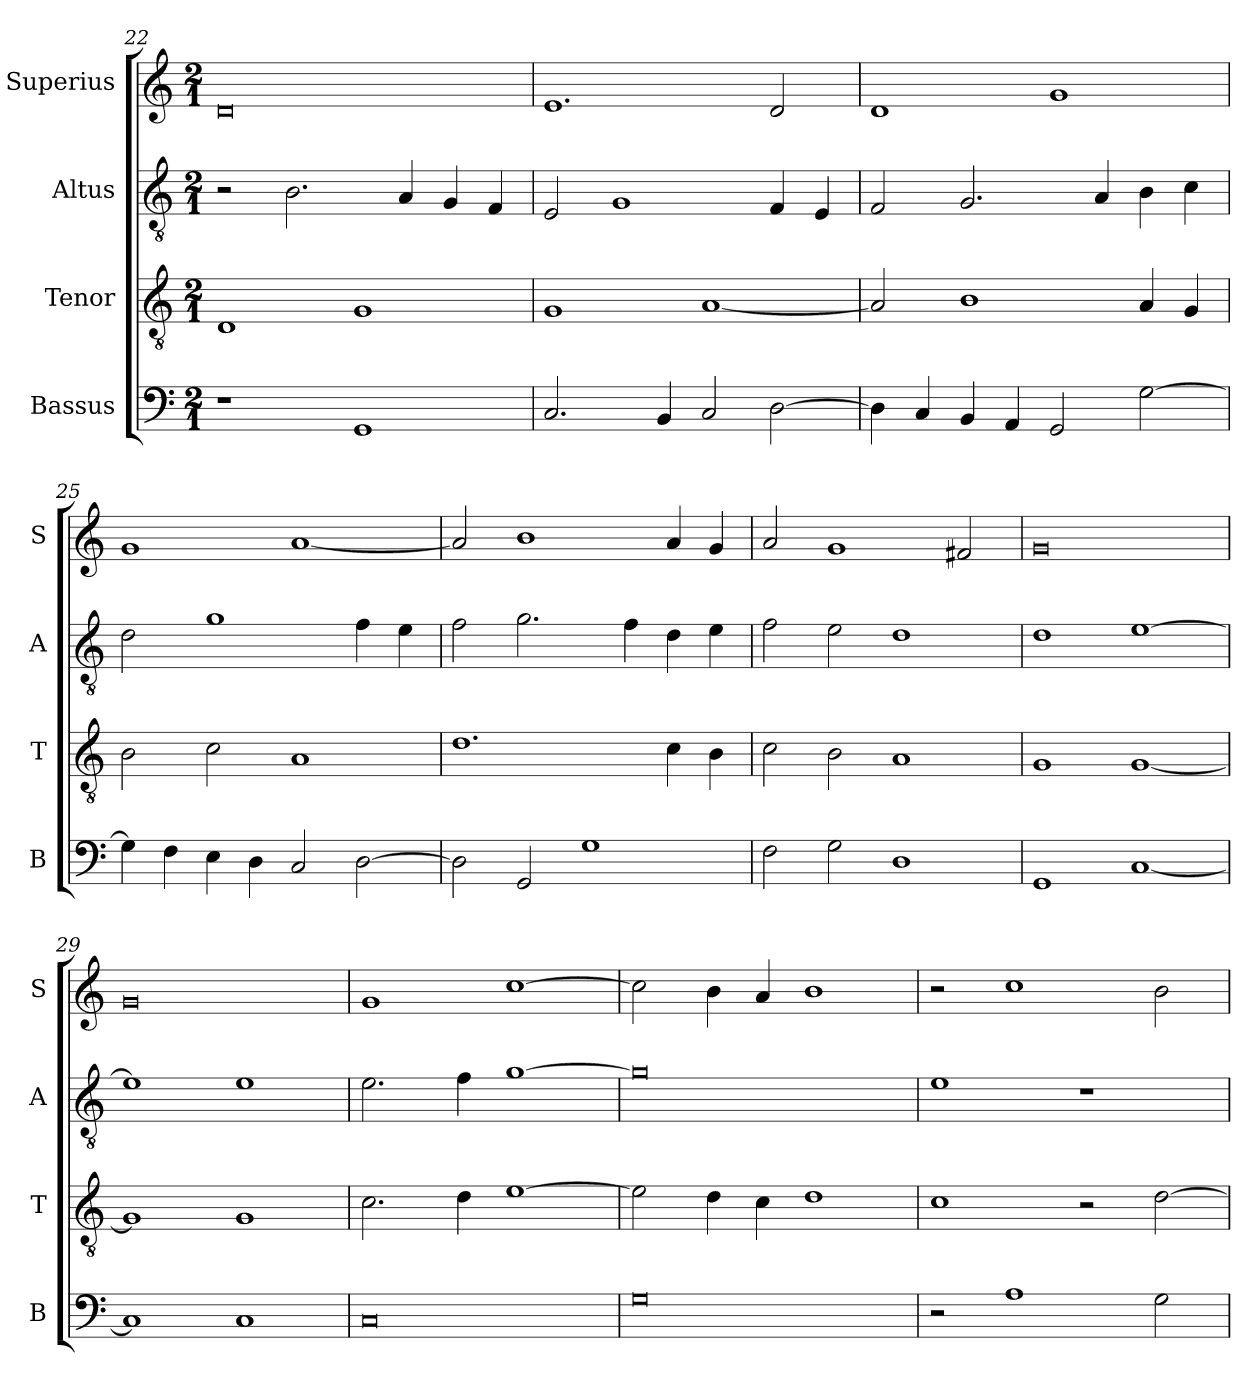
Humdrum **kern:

**kern	**kern	**kern	**kern
*part4	*part3	*part2	*part1
*staff4	*staff3	*staff2	*staff1
*I"Bassus	*I"Tenor	*I"Altus	*I"Superius
*I'B	*I'T	*I'A	*I'S
*clefF4	*clefGv2	*clefGv2	*clefG2
*k[]	*k[]	*k[]	*k[]
*C:	*C:	*C:	*C:
*M2/1	*M2/1	*M2/1	*M2/1
=22	=22	=22	=22
1r	1D	2r	0d
.	.	2.B	.
1GG	1G	.	.
.	.	4A	.
.	.	4G	.
.	.	4F	.
=23	=23	=23	=23
2.C	1G	2E	1.e
.	.	1G	.
4BB	.	.	.
2C	[1A	.	.
[2D	.	4F	2d
.	.	4E	.
=24	=24	=24	=24
4D]	2A]	2F	1d
4C	.	.	.
4BB	1B	2.G	.
4AA	.	.	.
2GG	.	.	1g
.	.	4A	.
[2G	4A	4B	.
.	4G	4c	.
=25	=25	=25	=25
4G]	2B	2d	1g
4F	.	.	.
4E	2c	1g	.
4D	.	.	.
2C	1A	.	[1a
[2D	.	4f	.
.	.	4e	.
=26	=26	=26	=26
2D]	1.d	2f	2a]
2GG	.	2.g	1b
1G	.	.	.
.	.	4f	.
.	4c	4d	4a
.	4B	4e	4g
=27	=27	=27	=27
2F	2c	2f	2a
2G	2B	2e	1g
1D	1A	1d	.
.	.	.	2f#X
=28	=28	=28	=28
1GG	1G	1d	0g
[1C	[1G	[1e	.
=29	=29	=29	=29
1C]	1G]	1e]	0g
1C	1G	1e	.
=30	=30	=30	=30
0C	2.c	2.e	1g
.	4d	4f	.
.	[1e	[1g	[1cc
=31	=31	=31	=31
0G	2e]	0g]	2cc]
.	4d	.	4b
.	4c	.	4a
.	1d	.	1b
=32	=32	=32	=32
2r	1c	1e	2r
1A	.	.	1cc
.	2r	1r	.
2G	[2d	.	2b
=	=	=	=
*-	*-	*-	*-
